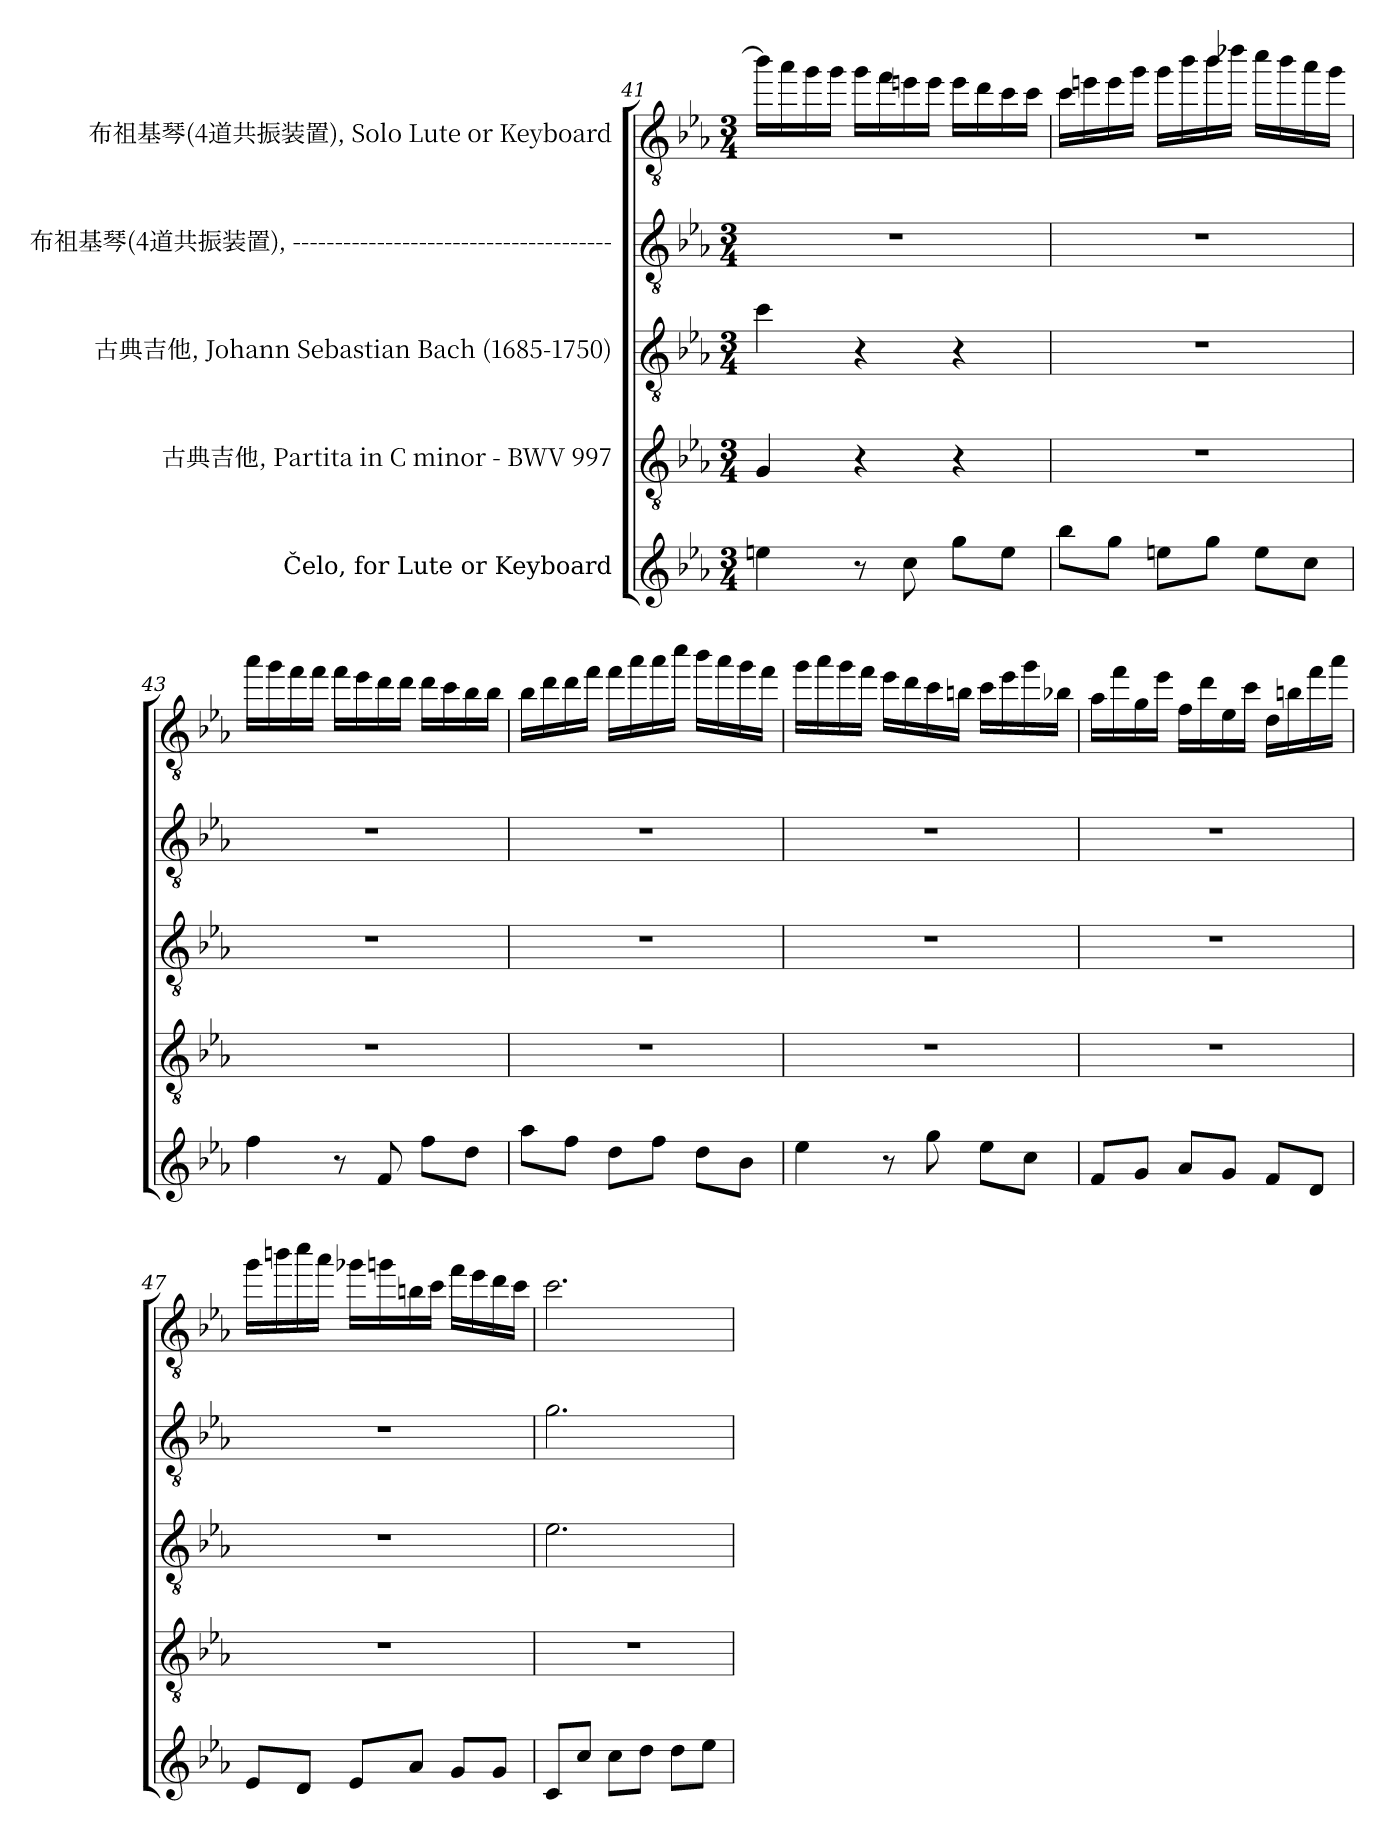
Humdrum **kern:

**kern	**kern	**kern	**kern	**kern
*part5	*part4	*part3	*part2	*part1
*staff5	*staff4	*staff3	*staff2	*staff1
*I"Čelo, for Lute or Keyboard	*I"古典吉他, Partita in C minor - BWV 997	*I"古典吉他, Johann Sebastian Bach  (1685-1750)	*I"布祖基琴(4道共振装置), --------------------------------------	*I"布祖基琴(4道共振装置), Solo Lute or Keyboard
!!LO:PB:g=z
*clefG2	*clefGv2	*clefGv2	*clefGv2	*clefGv2
*ITrd14c24	*	*	*	*
*k[b-e-a-]	*k[b-e-a-]	*k[b-e-a-]	*k[b-e-a-]	*k[b-e-a-]
*M3/4	*M3/4	*M3/4	*M3/4	*M3/4
=41	=41	=41	=41	=41
4En\	4G/	4cc\	2.r	16bb-\LL]
.	.	.	.	16aa-\
.	.	.	.	16gg\
.	.	.	.	16gg\JJ
8r	4r	4r	.	16gg\LL
.	.	.	.	16ff\
8C\	.	.	.	16een\
.	.	.	.	16ee\JJ
8G\L	4r	4r	.	16ee\LL
.	.	.	.	16dd\
8E\J	.	.	.	16cc\
.	.	.	.	16cc\JJ
=42	=42	=42	=42	=42
8B-\L	2.r	2.r	2.r	16cc\LL
.	.	.	.	16een\
8G\J	.	.	.	16ee\
.	.	.	.	16gg\JJ
8En\L	.	.	.	16gg\LL
.	.	.	.	16bb-\
8G\J	.	.	.	16bb-\
.	.	.	.	16ddd-X\JJ
8E\L	.	.	.	16ccc\LL
.	.	.	.	16bb-\
8C\J	.	.	.	16aa-\
.	.	.	.	16gg\JJ
!!LO:LB:g=z
=43	=43	=43	=43	=43
4F\	2.r	2.r	2.r	16aa-\LL
.	.	.	.	16gg\
.	.	.	.	16ff\
.	.	.	.	16ff\JJ
8r	.	.	.	16ff\LL
.	.	.	.	16ee-\
8FF/	.	.	.	16dd\
.	.	.	.	16dd\JJ
8F\L	.	.	.	16dd\LL
.	.	.	.	16cc\
8D\J	.	.	.	16b-\
.	.	.	.	16b-\JJ
=44	=44	=44	=44	=44
8A-\L	2.r	2.r	2.r	16b-\LL
.	.	.	.	16dd\
8F\J	.	.	.	16dd\
.	.	.	.	16ff\JJ
8D\L	.	.	.	16ff\LL
.	.	.	.	16aa-\
8F\J	.	.	.	16aa-\
.	.	.	.	16ccc\JJ
8D\L	.	.	.	16bb-\LL
.	.	.	.	16aa-\
8BB-\J	.	.	.	16gg\
.	.	.	.	16ff\JJ
!!LO:PB:g=z
=45	=45	=45	=45	=45
4E-\	2.r	2.r	2.r	16gg\LL
.	.	.	.	16aa-\
.	.	.	.	16gg\
.	.	.	.	16ff\JJ
8r	.	.	.	16ee-\LL
.	.	.	.	16dd\
8G\	.	.	.	16cc\
.	.	.	.	16bn\JJ
8E-\L	.	.	.	16cc\LL
.	.	.	.	16ee-\
8C\J	.	.	.	16gg\
.	.	.	.	16b-X\JJ
=46	=46	=46	=46	=46
8FF/L	2.r	2.r	2.r	16a-\LL
.	.	.	.	16ff\
8GG/J	.	.	.	16g\
.	.	.	.	16ee-\JJ
8AA-/L	.	.	.	16f\LL
.	.	.	.	16dd\
8GG/J	.	.	.	16e-\
.	.	.	.	16cc\JJ
8FF/L	.	.	.	16d\LL
.	.	.	.	16bn\
8DD/J	.	.	.	16ff\
.	.	.	.	16aa-\JJ
!!LO:LB:g=z
=47	=47	=47	=47	=47
8EE-/L	2.r	2.r	2.r	16gg\LL
.	.	.	.	16bbn\
8DD/J	.	.	.	16ccc\
.	.	.	.	16aa-\JJ
8EE-/L	.	.	.	16gg-X\LL
.	.	.	.	16ggn\
8AA-/J	.	.	.	16bn\
.	.	.	.	16cc\JJ
8GG/L	.	.	.	16ff\LL
.	.	.	.	16ee-\
8GG/J	.	.	.	16dd\
.	.	.	.	16cc\JJ
=48	=48	=48	=48	=48
8CC/L	2.r	2.e-\	2.g\	2.cc\
8C/J	.	.	.	.
8C\L	.	.	.	.
8D\J	.	.	.	.
8D\L	.	.	.	.
8E-\J	.	.	.	.
=	=	=	=	=
*-	*-	*-	*-	*-
